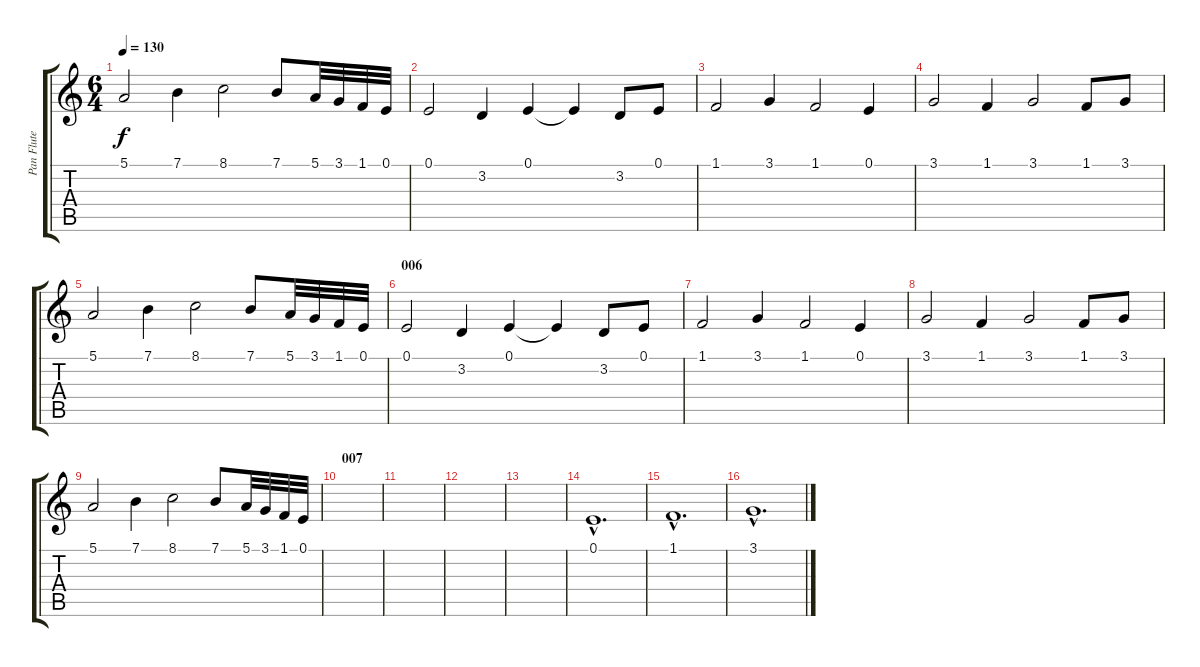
\track ("Pan Flute" "Pan Flute") {instrument panflute}
\staff {score tabs}
\tuning (E4 B3 G3 D3 A2 E2) {hide}
\ts (6 4)
\tempo 130
\clef g2
\ks c
5.1.2{dy f} 7.1.4 8.1.2 7.1.8 5.1.32 3.1.32 1.1.32 0.1.32 |
0.1.2 3.2.4 0.1.4 0.1{t}.4 3.2.8 0.1.8 |
1.1.2 3.1.4 1.1.2 0.1.4 |
3.1.2 1.1.4 3.1.2 1.1.8 3.1.8 |
5.1.2 7.1.4 8.1.2 7.1.8 5.1.32 3.1.32 1.1.32 0.1.32 |
\section ("" "006")
0.1.2 3.2.4 0.1.4 0.1{t}.4 3.2.8 0.1.8 |
1.1.2 3.1.4 1.1.2 0.1.4 |
3.1.2 1.1.4 3.1.2 1.1.8 3.1.8 |
5.1.2 7.1.4 8.1.2 7.1.8 5.1.32 3.1.32 1.1.32 0.1.32 |
\section ("" "007")
|
|
|
|
0.1{hac}.1{d} |
1.1{hac}.1{d} |
3.1{hac}.1{d}
